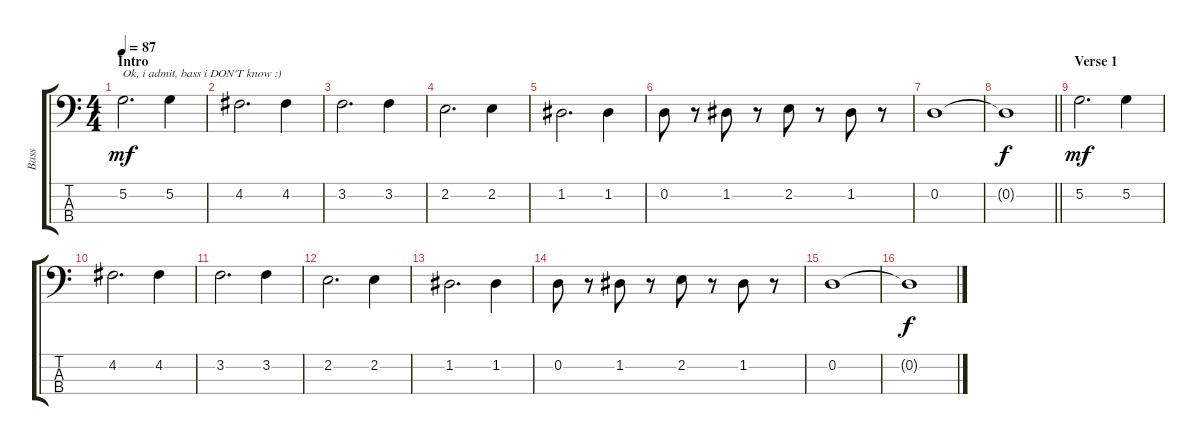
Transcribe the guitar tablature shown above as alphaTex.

\track ("Bass" "Bass") {instrument acousticbass}
\staff {score tabs}
\tuning (G2 D2 A1 E1) {hide}
\ts (4 4)
\section ("" "Intro")
\tempo 87
\clef f4
\ks c
5.2.2{d txt "Ok, i admit, bass i DON'T know :)" dy mf volume 16 instrument acousticbass} 5.2.4 |
4.2.2{d} 4.2.4 |
3.2.2{d} 3.2.4 |
2.2.2{d} 2.2.4 |
1.2.2{d} 1.2.4 |
0.2.8 r.8 1.2.8 r.8 2.2.8 r.8 1.2.8 r.8 |
0.2.1 |
\barLineRight lightlight
0.2{t}.1{dy f} |
\section ("" "Verse 1")
5.2.2{d dy mf} 5.2.4 |
4.2.2{d} 4.2.4 |
3.2.2{d} 3.2.4 |
2.2.2{d} 2.2.4 |
1.2.2{d} 1.2.4 |
0.2.8 r.8 1.2.8 r.8 2.2.8 r.8 1.2.8 r.8 |
0.2.1 |
0.2{t}.1{dy f}
